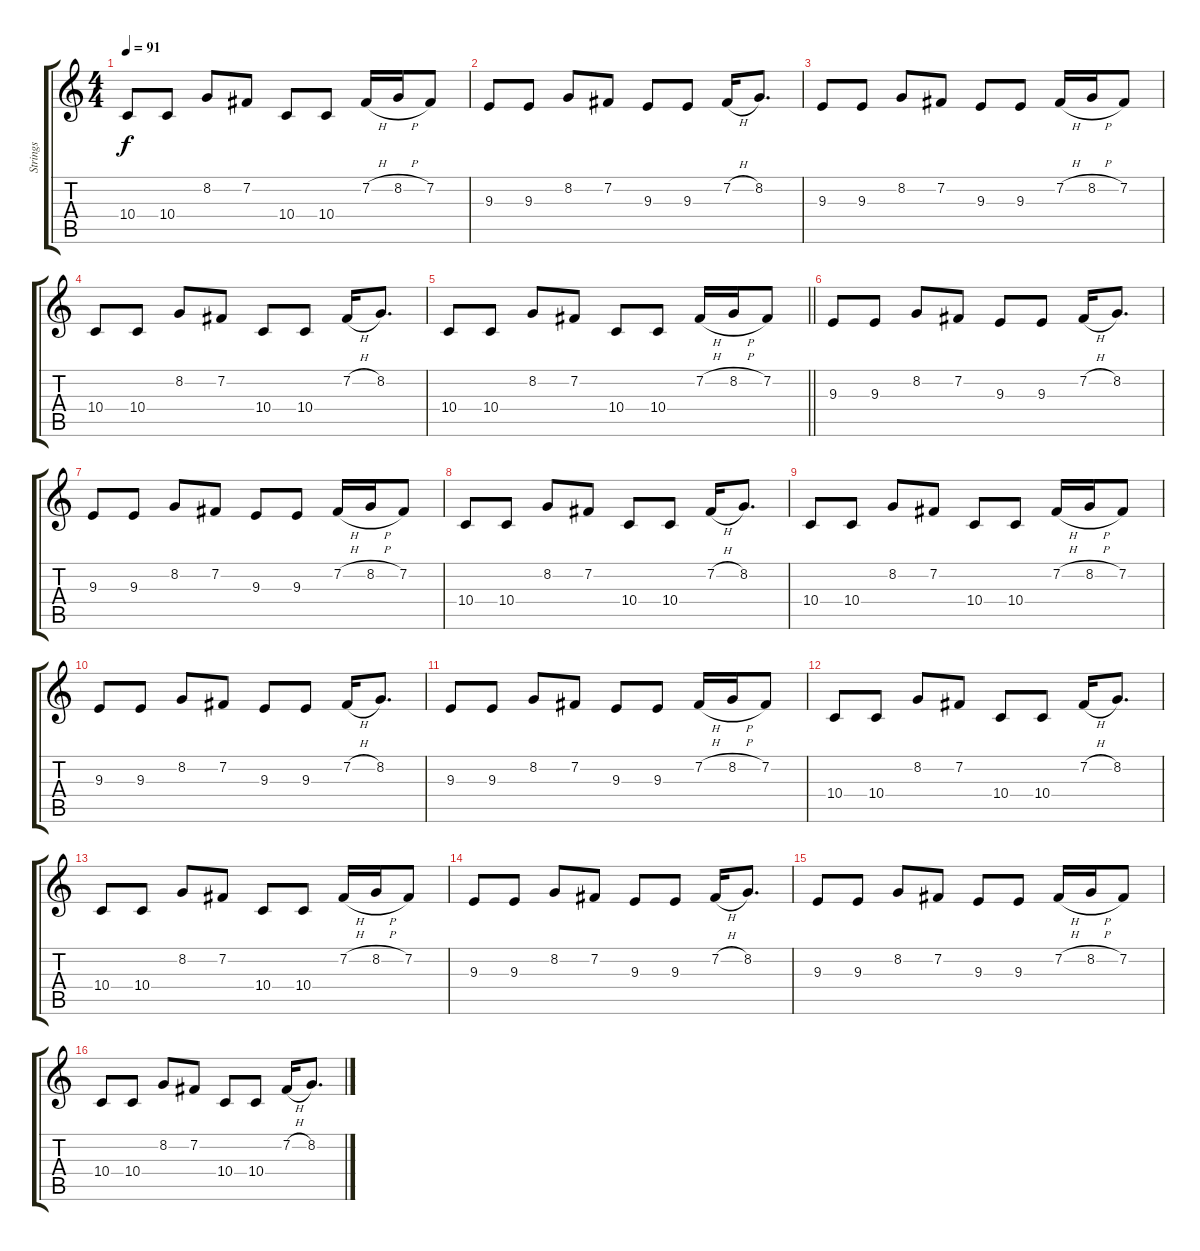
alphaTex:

\track ("Strings" "Strings") {instrument tremolostrings}
\staff {score tabs}
\tuning (E4 B3 G3 D3 A2 E2) {hide}
\ts (4 4)
\tempo 91
\clef g2
\ks c
10.4.8{dy f} 10.4.8 8.2.8 7.2.8 10.4.8 10.4.8 7.2{h}.16 8.2{h}.16 7.2.8 |
9.3.8 9.3.8 8.2.8 7.2.8 9.3.8 9.3.8 7.2{h}.16 8.2.8{d} |
9.3.8 9.3.8 8.2.8 7.2.8 9.3.8 9.3.8 7.2{h}.16 8.2{h}.16 7.2.8 |
10.4.8 10.4.8 8.2.8 7.2.8 10.4.8 10.4.8 7.2{h}.16 8.2.8{d} |
\barLineRight lightlight
10.4.8 10.4.8 8.2.8 7.2.8 10.4.8 10.4.8 7.2{h}.16 8.2{h}.16 7.2.8 |
9.3.8 9.3.8 8.2.8 7.2.8 9.3.8 9.3.8 7.2{h}.16 8.2.8{d} |
9.3.8 9.3.8 8.2.8 7.2.8 9.3.8 9.3.8 7.2{h}.16 8.2{h}.16 7.2.8 |
10.4.8 10.4.8 8.2.8 7.2.8 10.4.8 10.4.8 7.2{h}.16 8.2.8{d} |
10.4.8 10.4.8 8.2.8 7.2.8 10.4.8 10.4.8 7.2{h}.16 8.2{h}.16 7.2.8 |
9.3.8 9.3.8 8.2.8 7.2.8 9.3.8 9.3.8 7.2{h}.16 8.2.8{d} |
9.3.8 9.3.8 8.2.8 7.2.8 9.3.8 9.3.8 7.2{h}.16 8.2{h}.16 7.2.8 |
10.4.8 10.4.8 8.2.8 7.2.8 10.4.8 10.4.8 7.2{h}.16 8.2.8{d} |
10.4.8 10.4.8 8.2.8 7.2.8 10.4.8 10.4.8 7.2{h}.16 8.2{h}.16 7.2.8 |
9.3.8 9.3.8 8.2.8 7.2.8 9.3.8 9.3.8 7.2{h}.16 8.2.8{d} |
9.3.8 9.3.8 8.2.8 7.2.8 9.3.8 9.3.8 7.2{h}.16 8.2{h}.16 7.2.8 |
10.4.8 10.4.8 8.2.8 7.2.8 10.4.8 10.4.8 7.2{h}.16 8.2.8{d}
